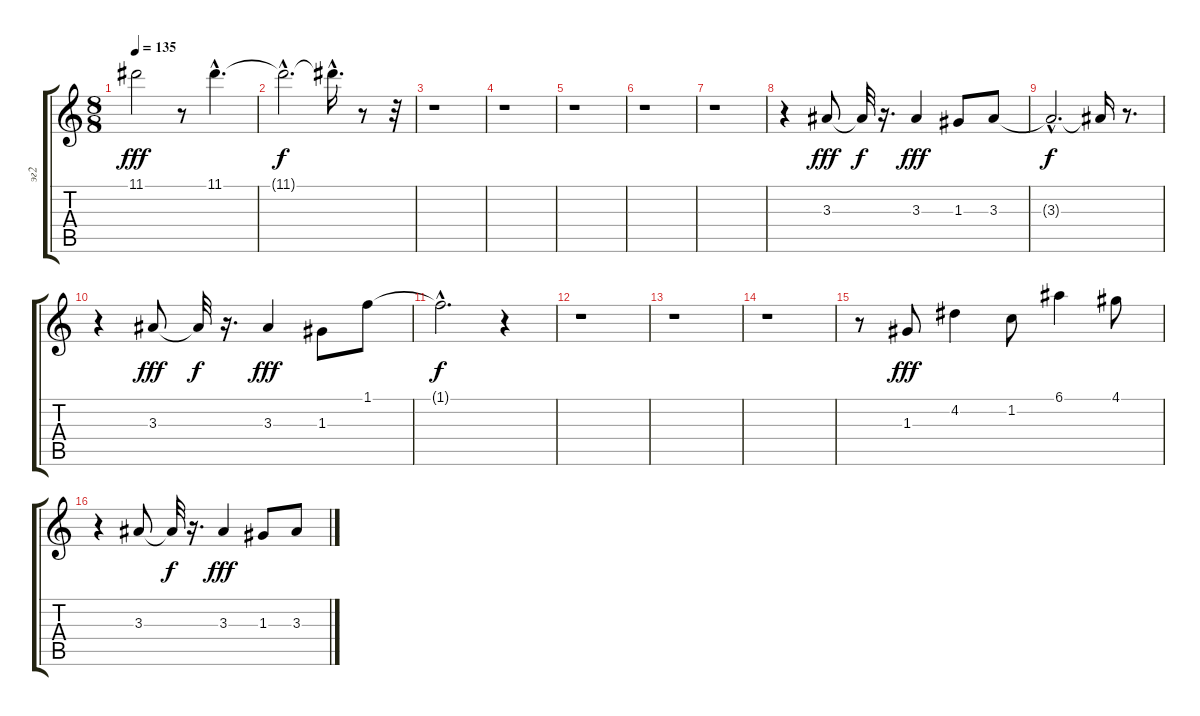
\track ("эг2" "эг2") {instrument overdrivenguitar}
\staff {score tabs}
\tuning (E4 B3 G3 D3 A2 E2) {hide}
\ts (8 8)
\tempo 135
\clef g2
\ks c
11.1.2{dy fff} r.8 11.1{hac}.4{d} |
11.1{hac t}.2{d dy f} 11.1{hac t}.16{d} r.8 r.32 |
r.1 |
r.1 |
r.1 |
r.1 |
r.1 |
r.4 3.3.8{dy fff} 3.3{t}.32{dy f} r.16{d} 3.3.4{dy fff} 1.3.8 3.3.8 |
3.3{hac t}.2{d dy f} 3.3{t}.16 r.8{d} |
r.4 3.3.8{dy fff} 3.3{t}.32{dy f} r.16{d} 3.3.4{dy fff} 1.3.8 1.1.8 |
1.1{hac t}.2{d dy f} r.4 |
r.1 |
r.1 |
r.1 |
r.8 1.3.8{dy fff volume 14} 4.2.4{volume 13} 1.2.8 6.1.4{volume 13} 4.1.8{volume 13} |
r.4 3.3.8{volume 12} 3.3{t}.32{dy f} r.16{d} 3.3.4{dy fff volume 12} 1.3.8{volume 12} 3.3.8{volume 12}
